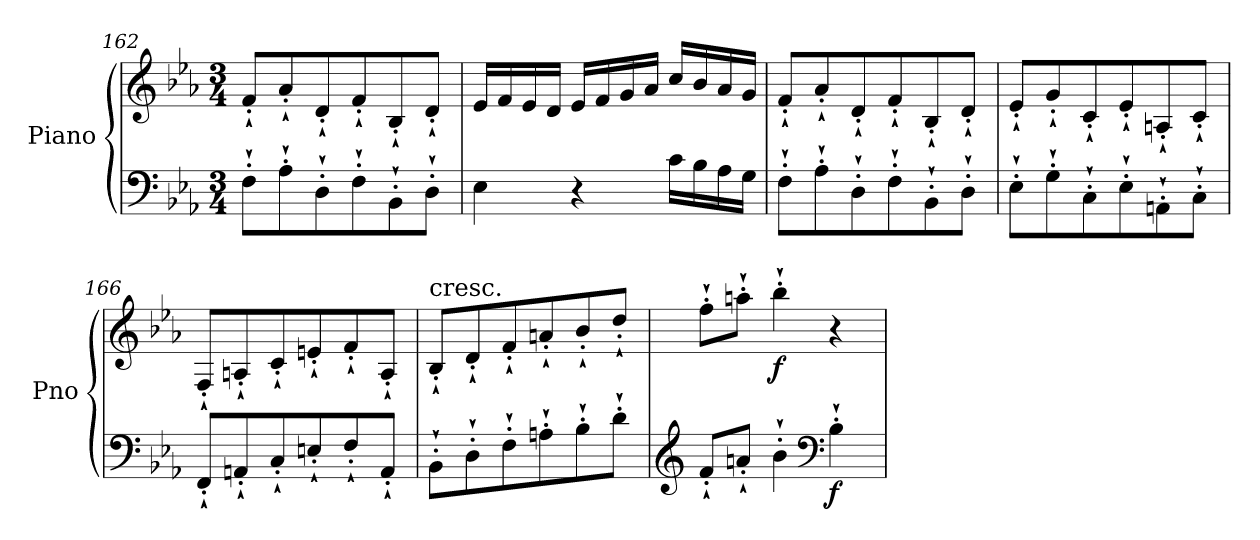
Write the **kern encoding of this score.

**kern	**kern	**dynam
*part1	*part1	*part1
*staff2	*staff1	*staff1/2
*I"Piano	*	*
*I'Pno	*	*
*clefF4	*clefG2	*
*k[b-e-a-]	*k[b-e-a-]	*
*E-:	*E-:	*
*M3/4	*M3/4	*
=162	=162	=162
8F'`\L	8f'`/L	.
8A-'`\	8a-'`/	.
8D'`\	8d'`/	.
8F'`\	8f'`/	.
8BB-'`\	8B-'`/	.
8D'`\J	8d'`/J	.
=163	=163	=163
4E-\	16e-/LL	.
.	16f/	.
.	16e-/	.
.	16d/JJ	.
4r	16e-/LL	.
.	16f/	.
.	16g/	.
.	16a-/JJ	.
16c\LL	16cc/LL	.
16B-\	16b-/	.
16A-\	16a-/	.
16G\JJ	16g/JJ	.
=164	=164	=164
8F'`\L	8f'`/L	.
8A-'`\	8a-'`/	.
8D'`\	8d'`/	.
8F'`\	8f'`/	.
8BB-'`\	8B-'`/	.
8D'`\J	8d'`/J	.
=165	=165	=165
8E-'`\L	8e-'`/L	.
8G'`\	8g'`/	.
8C'`\	8c'`/	.
8E-'`\	8e-'`/	.
8AAn'`\	8An'`/	.
8C'`\J	8c'`/J	.
!!LO:LB:g=z
=166	=166	=166
8FF'`/L	8F'`/L	.
8AAn'`/	8An'`/	.
8C'`/	8c'`/	.
8En'`/	8en'`/	.
8F'`/	8f'`/	.
8AA'`/J	8A'`/J	.
=167	=167	=167
!	!LO:TX:a:t=cresc.	!
8BB-'`\L	8B-'`/L	.
8D'`\	8d'`/	.
8F'`\	8f'`/	.
8An'`\	8an'`/	.
8B-'`\	8b-'`/	.
8d'`\J	8dd'`/J	.
=168	=168	=168
*clefG2	*	*
8f'`/L	8ff'`\L	.
8an'`/J	8aan'`\J	.
!	!	!LO:DY:b
4b-'`\	4bb-'`\	f
*clefF4	*	*
!	!	!LO:DY:b=2
4B-'`\	4r	f
=	=	=
*-	*-	*-
